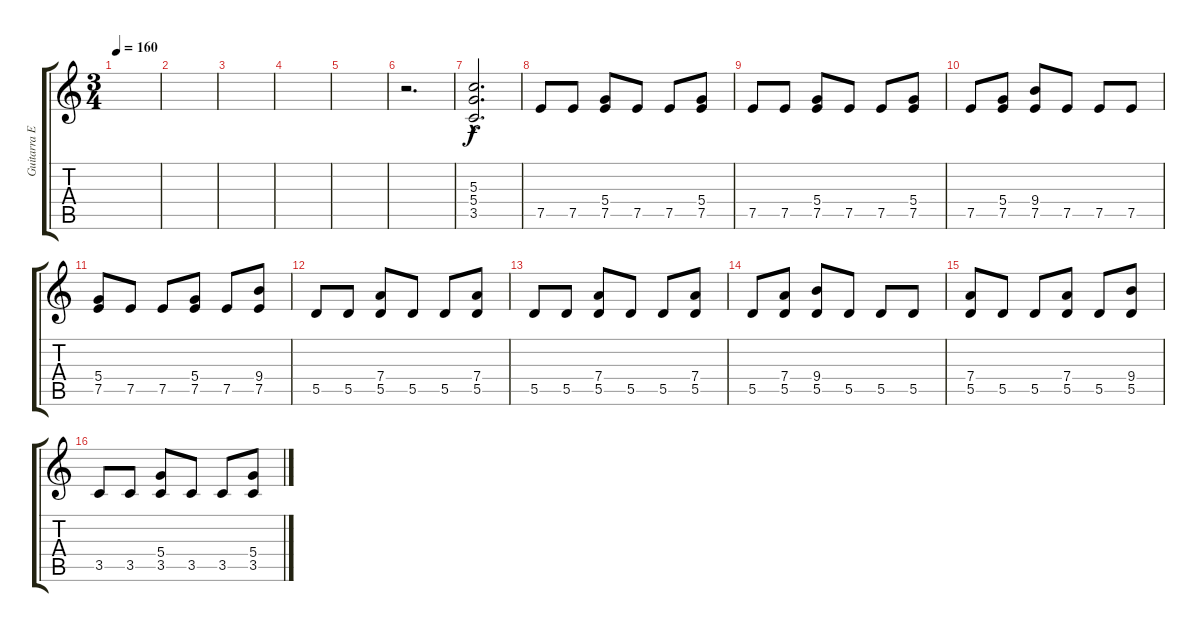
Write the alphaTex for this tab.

\track ("Guitarra Electrica" "Guitarra E") {instrument guitarharmonics}
\staff {score tabs}
\tuning (E4 B3 G3 D3 A2 E2) {hide}
\ts (3 4)
\tempo 160
\clef g2
\ks c
|
|
|
|
|
r.2{d volume 0} |
(5.3{hac} 5.4{hac} 3.5{hac}).2{d volume 10 balance 16 instrument distortionguitar} |
7.5.8 7.5.8 (5.4 7.5).8 7.5.8 7.5.8 (5.4 7.5).8 |
7.5.8 7.5.8 (5.4 7.5).8 7.5.8 7.5.8 (5.4 7.5).8 |
7.5.8 (5.4 7.5).8 (9.4 7.5).8 7.5.8 7.5.8 7.5.8 |
(5.4 7.5).8 7.5.8 7.5.8 (5.4 7.5).8 7.5.8 (9.4 7.5).8 |
5.5.8 5.5.8 (7.4 5.5).8 5.5.8 5.5.8 (7.4 5.5).8 |
5.5.8 5.5.8 (7.4 5.5).8 5.5.8 5.5.8 (7.4 5.5).8 |
5.5.8 (7.4 5.5).8 (9.4 5.5).8 5.5.8 5.5.8 5.5.8 |
(7.4 5.5).8 5.5.8 5.5.8 (7.4 5.5).8 5.5.8 (9.4 5.5).8 |
3.5.8 3.5.8 (5.4 3.5).8 3.5.8 3.5.8 (5.4 3.5).8
